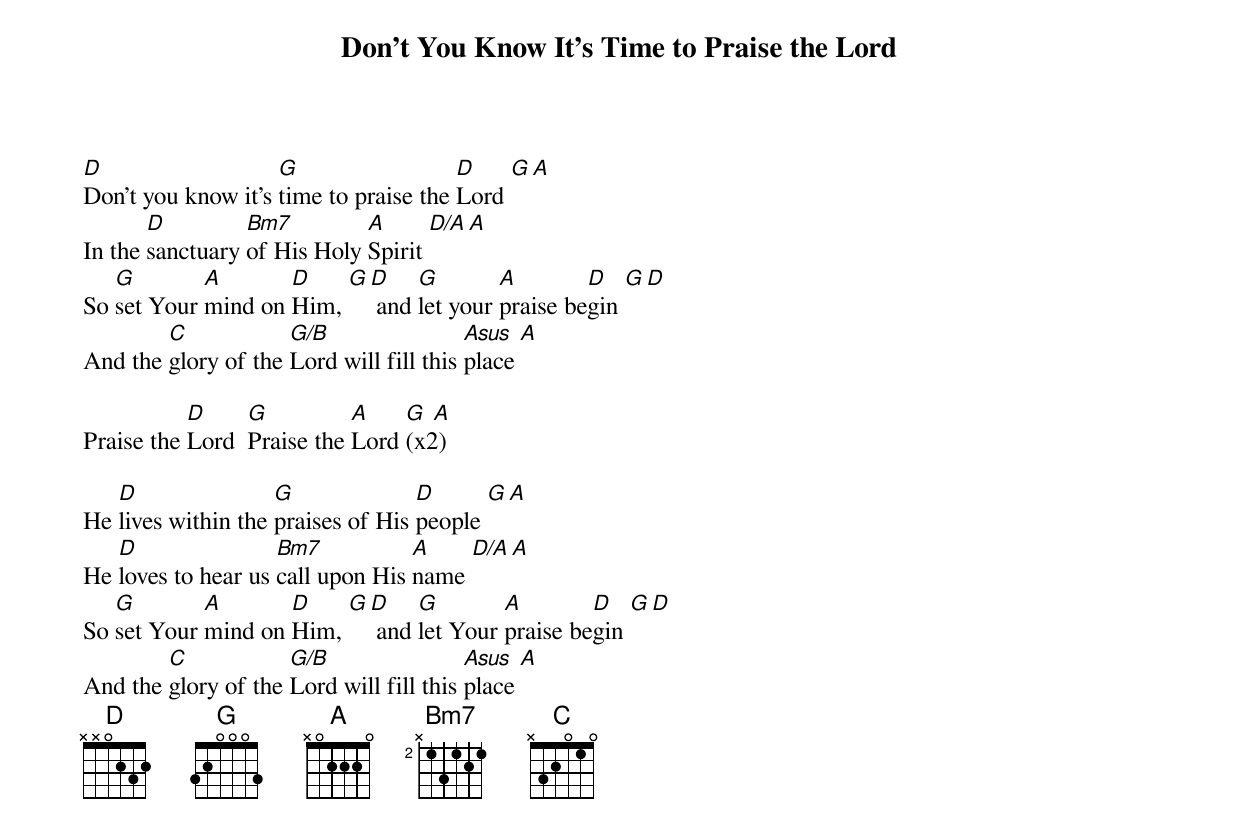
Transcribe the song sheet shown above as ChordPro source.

{title: Don't You Know It's Time to Praise the Lord}
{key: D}
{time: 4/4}
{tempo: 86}
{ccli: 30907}
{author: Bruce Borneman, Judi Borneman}
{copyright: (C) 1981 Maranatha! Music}

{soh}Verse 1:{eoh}
[D]Don't you know it's [G]time to praise the [D]Lord [G][A]
In the [D]sanctuary [Bm7]of His Holy [A]Spirit [D/A][A]
So [G]set Your [A]mind on [D]Him, [G][D] and [G]let your [A]praise be[D]gin [G][D]
And the [C]glory of the [G/B]Lord will fill this [Asus  A]place

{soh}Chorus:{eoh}
Praise the [D]Lord  [G]Praise the [A]Lord [G  A](x2)

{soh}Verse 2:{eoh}
He [D]lives within the [G]praises of His [D]people [G][A]
He [D]loves to hear us [Bm7]call upon His [A]name [D/A][A]
So [G]set Your [A]mind on [D]Him, [G][D] and [G]let Your [A]praise be[D]gin [G][D]
And the [C]glory of the [G/B]Lord will fill this [Asus  A]place
